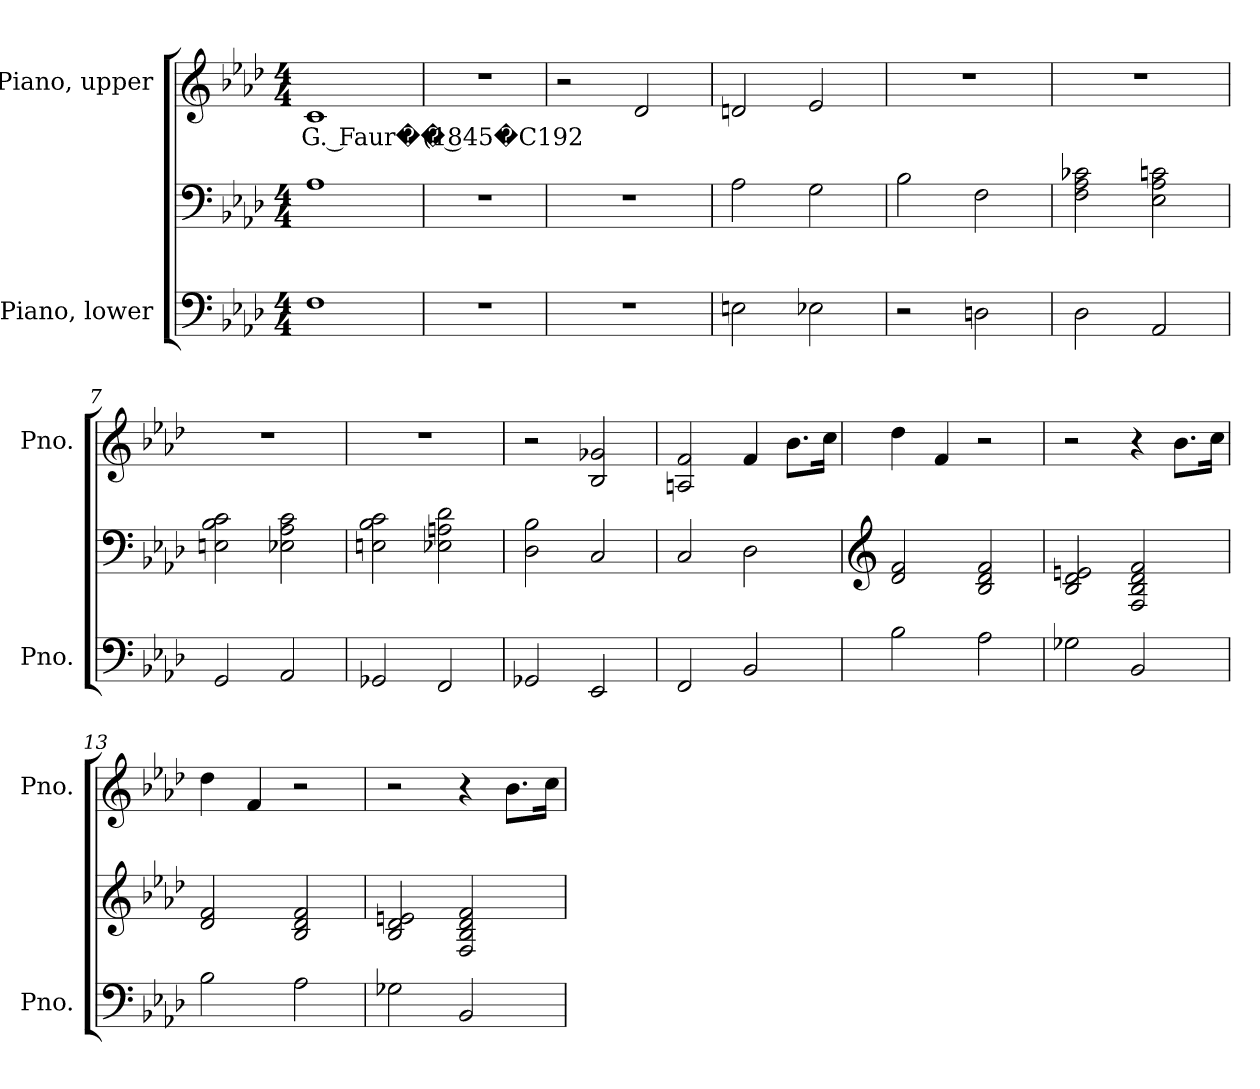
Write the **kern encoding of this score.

**kern	**kern	**kern	**text
*part2	*part2	*part1	*part1
*staff3	*staff2	*staff1	*staff1
*I"Piano, lower	*	*I"Piano, upper	*
*I'Pno.	*	*I'Pno.	*
*clefF4	*clefF4	*clefG2	*
*k[b-e-a-d-]	*k[b-e-a-d-]	*k[b-e-a-d-]	*
*M4/4	*M4/4	*M4/4	*
*MM138	*MM138	*MM138	*
=1	=1	=1	=1
!	!	!	!LO:LY:b
1F	1A-	1c	G. Faur�� (1845�C192
=2	=2	=2	=2
1r	1r	1r	.
=3	=3	=3	=3
1r	1r	2r	.
.	.	2d-/	.
=4	=4	=4	=4
2En\	2A-\	2dn/	.
2E-X\	2G\	2e-/	.
=5	=5	=5	=5
2r	2B-\	1r	.
2Dn\	2F\	.	.
=6	=6	=6	=6
2D-\	2F\ 2A-\ 2c-X\	1r	.
2AA-/	2E-\ 2A-\ 2cn\	.	.
!!LO:LB:g=z
=7	=7	=7	=7
2GG/	2En\ 2B-\ 2c\	1r	.
2AA-/	2E-X\ 2A-\ 2c\	.	.
=8	=8	=8	=8
2GG-X/	2En\ 2B-\ 2c\	1r	.
2FF/	2E-X\ 2An\ 2d-\	.	.
=9	=9	=9	=9
2GG-X/	2D-\ 2B-\	2r	.
2EE-/	2C/	2B-/ 2g-X/	.
=10	=10	=10	=10
2FF/	2C/	2An/ 2f/	.
2BB-/	2D-\	4f/	.
.	.	8.b-\L	.
.	.	16cc\Jk	.
=11	=11	=11	=11
*	*clefG2	*	*
2B-\	2d-/ 2f/	4dd-\	.
.	.	4f/	.
2A-\	2B-/ 2d-/ 2f/	2r	.
=12	=12	=12	=12
2G-X\	2B-/ 2d-/ 2en/	2r	.
2BB-/	2F/ 2B-/ 2d-/ 2f/	4r	.
.	.	8.b-\L	.
.	.	16cc\Jk	.
=13	=13	=13	=13
2B-\	2d-/ 2f/	4dd-\	.
.	.	4f/	.
2A-\	2B-/ 2d-/ 2f/	2r	.
!!LO:LB:g=z
=14	=14	=14	=14
2G-X\	2B-/ 2d-/ 2en/	2r	.
2BB-/	2F/ 2B-/ 2d-/ 2f/	4r	.
.	.	8.b-\L	.
.	.	16cc\Jk	.
=	=	=	=
*-	*-	*-	*-
